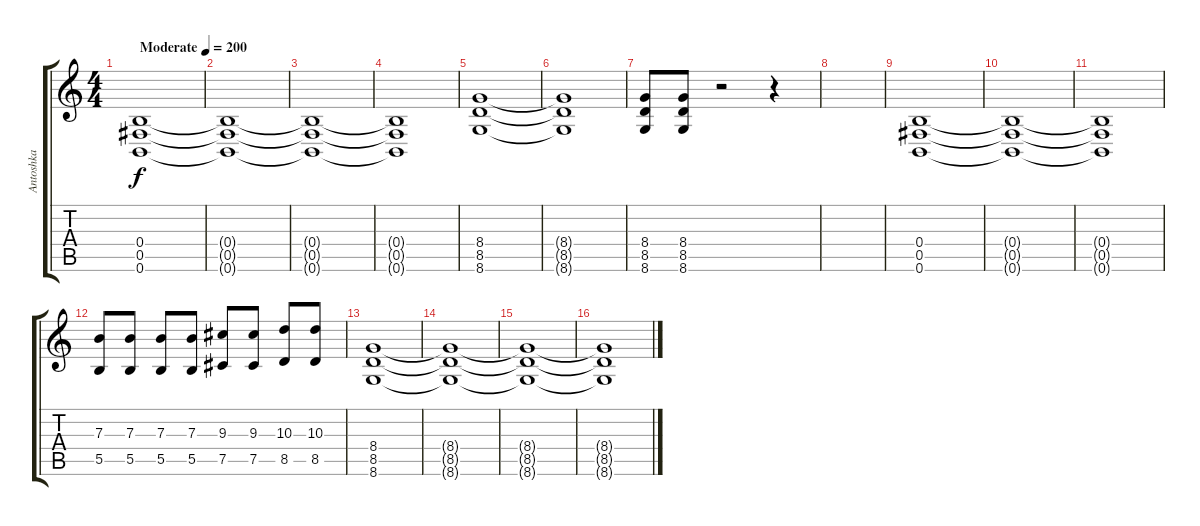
\track ("Antoshka" "Antoshka") {instrument distortionguitar}
\staff {score tabs}
\tuning (Db4 Ab3 E3 B2 Gb2 B1) {hide}
\ts (4 4)
\tempo (200 "Moderate")
\clef g2
\ks c
(0.4 0.5 0.6).1{dy f instrument distortionguitar} |
(0.4{t} 0.5{t} 0.6{t}).1 |
(0.4{t} 0.5{t} 0.6{t}).1 |
(0.4{t} 0.5{t} 0.6{t}).1 |
(8.4 8.5 8.6).1 |
(8.4{t} 8.5{t} 8.6{t}).1 |
(8.4 8.5 8.6).8 (8.4 8.5 8.6).8 r.2 r.4 |
|
(0.4 0.5 0.6).1 |
(0.4{t} 0.5{t} 0.6{t}).1 |
(0.4{t} 0.5{t} 0.6{t}).1 |
(7.3 5.5).8 (7.3 5.5).8 (7.3 5.5).8 (7.3 5.5).8 (9.3 7.5).8 (9.3 7.5).8 (10.3 8.5).8 (10.3 8.5).8 |
(8.4 8.5 8.6).1 |
(8.4{t} 8.5{t} 8.6{t}).1 |
(8.4{t} 8.5{t} 8.6{t}).1 |
(8.4{t} 8.5{t} 8.6{t}).1
